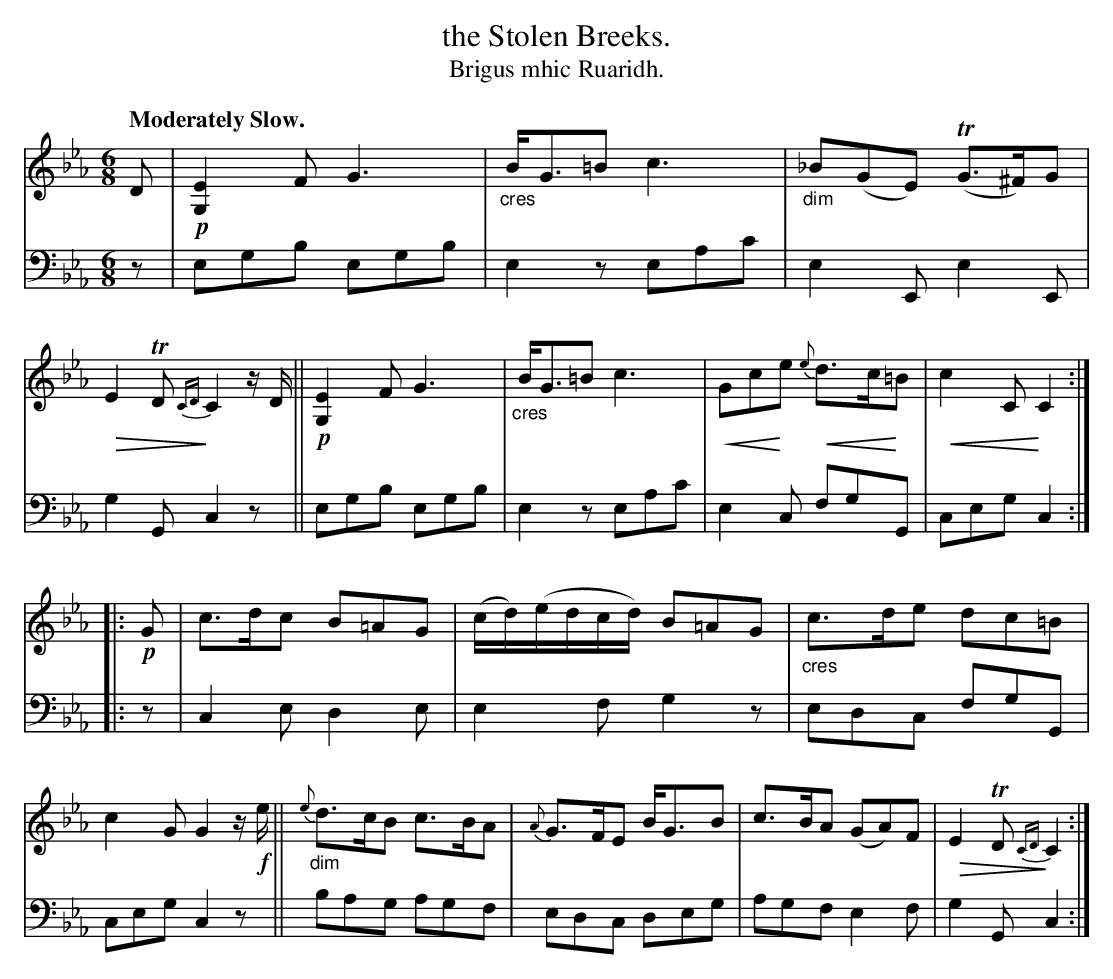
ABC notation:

X:1
T: the Stolen Breeks.
T: Brigus mhic Ruaridh.
U: p=!crescendo(!
U: P=!crescendo)!
U: Q=!diminuendo(!
U: q=!diminuendo)!
M: 6/8
L: 1/8
Q: "Moderately Slow."
K: Eb	% ending on Cm
V: 1 staves=2
D |!p!\
[E2G,2]F G3 |"_cres"B<G=B c3 | "_dim"_B(GE) (TG>^F)G | QE2TD {CD}qC2 z/D/ ||\
!p![E2G,2]F G3 |"_cres" B<G=B c3 | pGcPe p{e}d>cP=B | pc2C PC2 ::
!p!G | c>dc B=AG | (c/d/)(e/d/c/d/) B=AG |"_cres"c>de dc=B | c2G G2 z/!f!e/ ||\
{e}"_dim"d>cB c>BA | {A}G>FE B<GB | c>BA (GA)F | QE2TD {CD} qC2 :|
V: 2 clef=bass middle=d
z | egb egb | e2z eac' | e2E e2E | g2G c2z || egb egb |
e2z eac' | e2c fgG | ceg c2 :: z | c2e d2e | e2f g2z | edc fgG |
ceg c2z || bag agf | edc deg | agf e2f | g2G c2 :|
